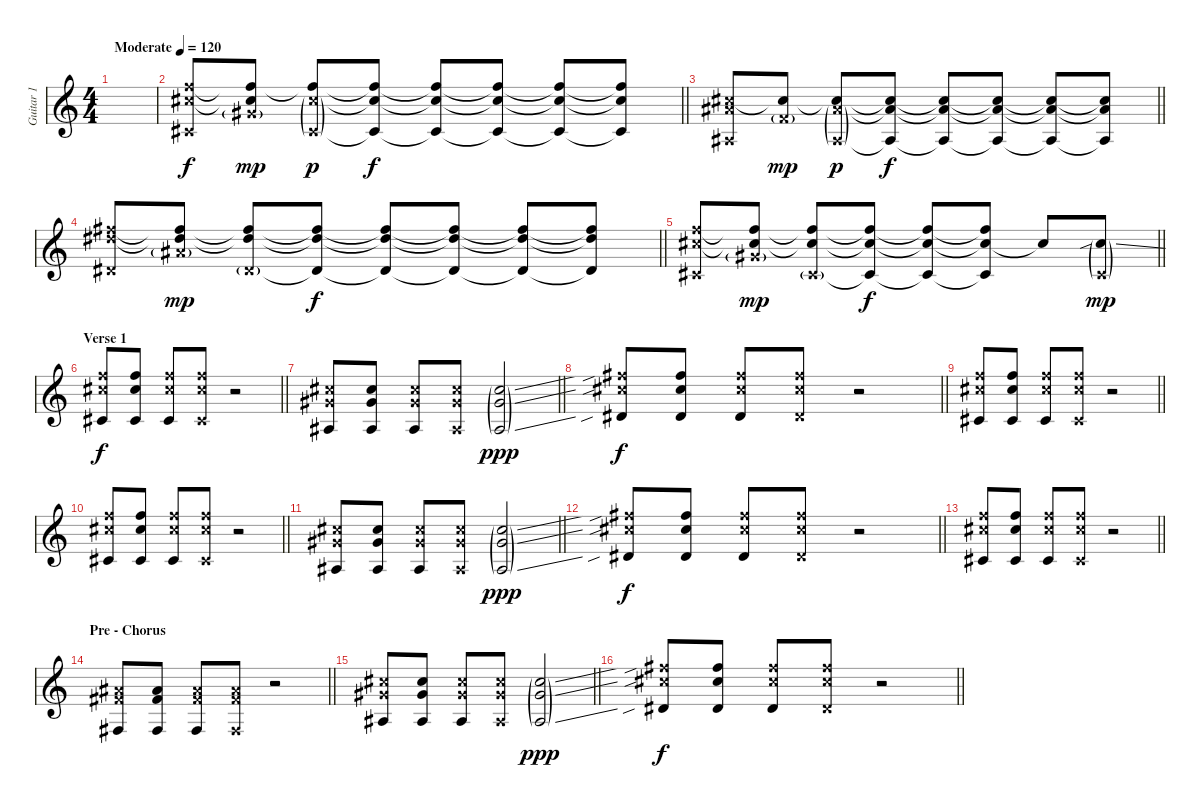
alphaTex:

\track ("Guitar 1" "Guitar 1") {instrument electricguitarjazz}
\staff {score}
\tuning (E4 B3 G3 D3 A2 E2) {hide}
\ts (4 4)
\tempo (120 "Moderate")
\clef g2
\ks c
|
\barLineRight lightlight
(6.2{x} 6.3{x} 4.5{x}).8{balance 8} (6.2{t} 6.3{t} 6.4{g pm x}).8{dy mp balance 16} (6.2{t} 6.3{g x} 4.5{g pm x}).8{dy p balance 0} (6.2{t} 6.3{t} 4.5{t}).8{dy f} (6.2{t} 6.3{t} 4.5{t}).8 (6.2{t} 6.3{t} 4.5{t}).8 (6.2{t} 6.3{t} 4.5{t}).8 (6.2{t} 6.3{t} 4.5{t}).8 |
\barLineRight lightlight
(2.2{x} 3.3{x} 1.5{x}).8{balance 8} (2.2{t} 3.4{g pm x}).8{dy mp balance 16} (2.2{t} 3.3{g x} 1.5{g pm x}).8{dy p balance 0} (2.2{t} 3.3{t} 1.5{t}).8{dy f} (2.2{t} 3.3{t} 1.5{t}).8 (2.2{t} 3.3{t} 1.5{t}).8 (2.2{t} 3.3{t} 1.5{t}).8 (2.2{t} 3.3{t} 1.5{t}).8 |
\barLineRight lightlight
(7.2{x} 8.3{x} 6.5{x}).8{balance 8} (7.2{t} 8.3{t} 8.4{g pm x}).8{dy mp balance 16} (7.2{t} 8.3{t} 6.5{g pm x}).8{balance 0} (7.2{t} 8.3{t} 6.5{t}).8{dy f} (7.2{t} 8.3{t} 6.5{t}).8 (7.2{t} 8.3{t} 6.5{t}).8 (7.2{t} 8.3{t} 6.5{t}).8 (7.2{t} 8.3{t} 6.5{t}).8 |
\barLineRight lightlight
(6.2{x} 6.3{x} 4.5{x}).8{balance 8} (6.2{t} 6.3{t} 6.4{g pm x}).8{dy mp balance 16} (6.2{t} 6.3{t} 4.5{g pm x}).8{balance 0} (6.2{t} 6.3{t} 4.5{t}).8{dy f} (6.2{t} 6.3{t} 4.5{t}).8 (6.2{t} 6.3{t} 4.5{t}).8{balance 8} 6.3{t}.8 (6.3{sib ss g} 4.5{g x}).8{dy mp} |
\section ("" "Verse 1")
\barLineRight lightlight
(6.2{x} 6.3{x} 4.5).8{dy f} (6.2 6.3 4.5).8 (6.2{x} 6.3{x} 4.5).8 (6.2{x} 6.3{x} 4.5{x}).8 r.2 |
\barLineRight lightlight
(2.2{x} 1.3{x} 1.5).8 (2.2 1.3 1.5).8 (2.2{x} 1.3{x} 1.5).8 (2.2{x} 1.3{x} 1.5{x}).8 (2.2{ss g} 1.3{ss g} 1.5{ss g}).2{dy ppp} |
\barLineRight lightlight
(7.2{sib x} 6.3{sib x} 6.5{sib}).8{dy f} (7.2 6.3 6.5).8 (7.2{x} 6.3{x} 6.5).8 (7.2{x} 6.3{x} 6.5{x}).8 r.2 |
\barLineRight lightlight
(6.2{x} 6.3{x} 4.5).8 (6.2 6.3 4.5).8 (6.2{x} 6.3{x} 4.5).8 (6.2{x} 6.3{x} 4.5{x}).8 r.2 |
\barLineRight lightlight
(6.2{x} 6.3{x} 4.5).8 (6.2 6.3 4.5).8 (6.2{x} 6.3{x} 4.5).8 (6.2{x} 6.3{x} 4.5{x}).8 r.2 |
\barLineRight lightlight
(2.2{x} 1.3{x} 1.5).8 (2.2 1.3 1.5).8 (2.2{x} 1.3{x} 1.5).8 (2.2{x} 1.3{x} 1.5{x}).8 (2.2{ss g} 1.3{ss g} 1.5{ss g}).2{dy ppp} |
\barLineRight lightlight
(7.2{sib x} 6.3{sib x} 6.5{sib}).8{dy f} (7.2 6.3 6.5).8 (7.2{x} 6.3{x} 6.5).8 (7.2{x} 6.3{x} 6.5{x}).8 r.2 |
\barLineRight lightlight
(6.2{x} 6.3{x} 4.5).8 (6.2 6.3 4.5).8 (6.2{x} 6.3{x} 4.5).8 (6.2{x} 6.3{x} 4.5{x}).8 r.2 |
\section ("" "Pre - Chorus")
\barLineRight lightlight
(3.3{x} 4.4{x} 2.6).8 (3.3 4.4 2.6).8 (3.3{x} 4.4{x} 2.6).8 (3.3{x} 4.4{x} 2.6{x}).8 r.2 |
\barLineRight lightlight
(2.2{x} 1.3{x} 1.5).8 (2.2 1.3 1.5).8 (2.2{x} 1.3{x} 1.5).8 (2.2{x} 1.3{x} 1.5{x}).8 (2.2{ss g} 1.3{ss g} 1.5{ss g}).2{dy ppp} |
\barLineRight lightlight
(7.2{sib x} 6.3{sib x} 6.5{sib}).8{dy f} (7.2 6.3 6.5).8 (7.2{x} 6.3{x} 6.5).8 (7.2{x} 6.3{x} 6.5{x}).8 r.2
